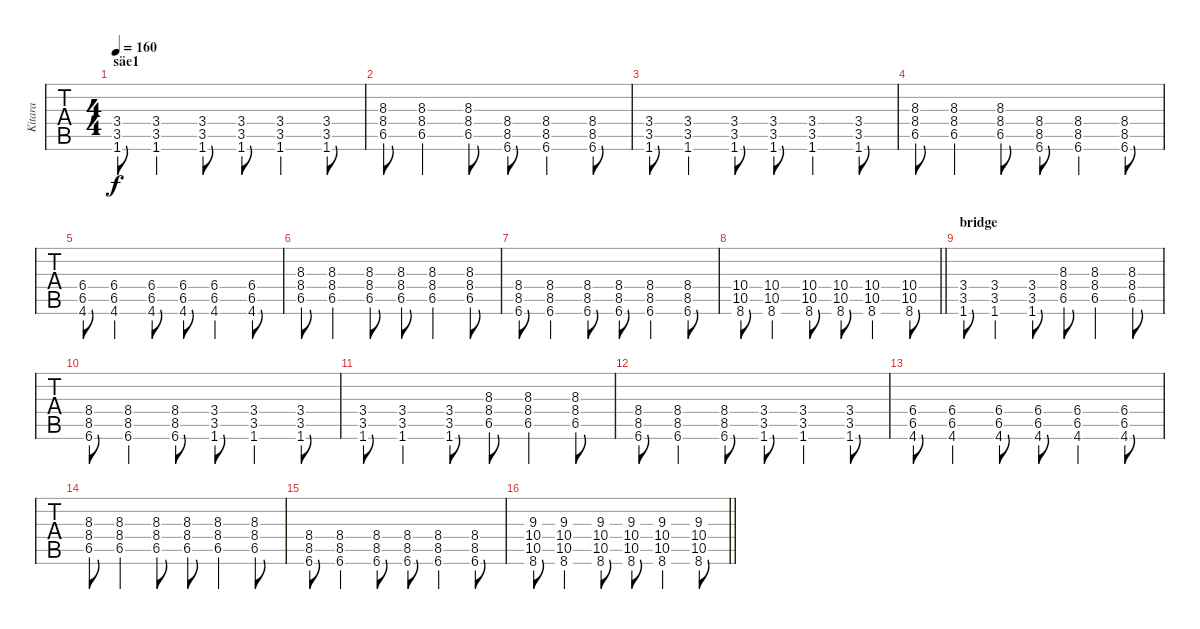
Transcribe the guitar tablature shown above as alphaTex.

\track ("Kitara" "Kitara") {instrument distortionguitar}
\staff {tabs}
\tuning (E4 B3 G3 D3 A2 E2) {hide}
\ts (4 4)
\section ("" "säe1")
\tempo 160
\clef g2
\ks c
(3.4 3.5 1.6).8{dy f} (3.4 3.5 1.6).4 (3.4 3.5 1.6).8 (3.4 3.5 1.6).8 (3.4 3.5 1.6).4 (3.4 3.5 1.6).8 |
(8.3 8.4 6.5).8 (8.3 8.4 6.5).4 (8.3 8.4 6.5).8 (8.4 8.5 6.6).8 (8.4 8.5 6.6).4 (8.4 8.5 6.6).8 |
(3.4 3.5 1.6).8 (3.4 3.5 1.6).4 (3.4 3.5 1.6).8 (3.4 3.5 1.6).8 (3.4 3.5 1.6).4 (3.4 3.5 1.6).8 |
(8.3 8.4 6.5).8 (8.3 8.4 6.5).4 (8.3 8.4 6.5).8 (8.4 8.5 6.6).8 (8.4 8.5 6.6).4 (8.4 8.5 6.6).8 |
(6.4 6.5 4.6).8 (6.4 6.5 4.6).4 (6.4 6.5 4.6).8 (6.4 6.5 4.6).8 (6.4 6.5 4.6).4 (6.4 6.5 4.6).8 |
(8.3 8.4 6.5).8 (8.3 8.4 6.5).4 (8.3 8.4 6.5).8 (8.3 8.4 6.5).8 (8.3 8.4 6.5).4 (8.3 8.4 6.5).8 |
(8.4 8.5 6.6).8 (8.4 8.5 6.6).4 (8.4 8.5 6.6).8 (8.4 8.5 6.6).8 (8.4 8.5 6.6).4 (8.4 8.5 6.6).8 |
\barLineRight lightlight
(10.4 10.5 8.6).8 (10.4 10.5 8.6).4 (10.4 10.5 8.6).8 (10.4 10.5 8.6).8 (10.4 10.5 8.6).4 (10.4 10.5 8.6).8 |
\section ("" "bridge")
(3.4 3.5 1.6).8 (3.4 3.5 1.6).4 (3.4 3.5 1.6).8 (8.3 8.4 6.5).8 (8.3 8.4 6.5).4 (8.3 8.4 6.5).8 |
(8.4 8.5 6.6).8 (8.4 8.5 6.6).4 (8.4 8.5 6.6).8 (3.4 3.5 1.6).8 (3.4 3.5 1.6).4 (3.4 3.5 1.6).8 |
(3.4 3.5 1.6).8 (3.4 3.5 1.6).4 (3.4 3.5 1.6).8 (8.3 8.4 6.5).8 (8.3 8.4 6.5).4 (8.3 8.4 6.5).8 |
(8.4 8.5 6.6).8 (8.4 8.5 6.6).4 (8.4 8.5 6.6).8 (3.4 3.5 1.6).8 (3.4 3.5 1.6).4 (3.4 3.5 1.6).8 |
(6.4 6.5 4.6).8 (6.4 6.5 4.6).4 (6.4 6.5 4.6).8 (6.4 6.5 4.6).8 (6.4 6.5 4.6).4 (6.4 6.5 4.6).8 |
(8.3 8.4 6.5).8 (8.3 8.4 6.5).4 (8.3 8.4 6.5).8 (8.3 8.4 6.5).8 (8.3 8.4 6.5).4 (8.3 8.4 6.5).8 |
(8.4 8.5 6.6).8 (8.4 8.5 6.6).4 (8.4 8.5 6.6).8 (8.4 8.5 6.6).8 (8.4 8.5 6.6).4 (8.4 8.5 6.6).8 |
\barLineRight lightlight
(9.3 10.4 10.5 8.6).8 (9.3 10.4 10.5 8.6).4 (9.3 10.4 10.5 8.6).8 (9.3 10.4 10.5 8.6).8 (9.3 10.4 10.5 8.6).4 (9.3 10.4 10.5 8.6).8
